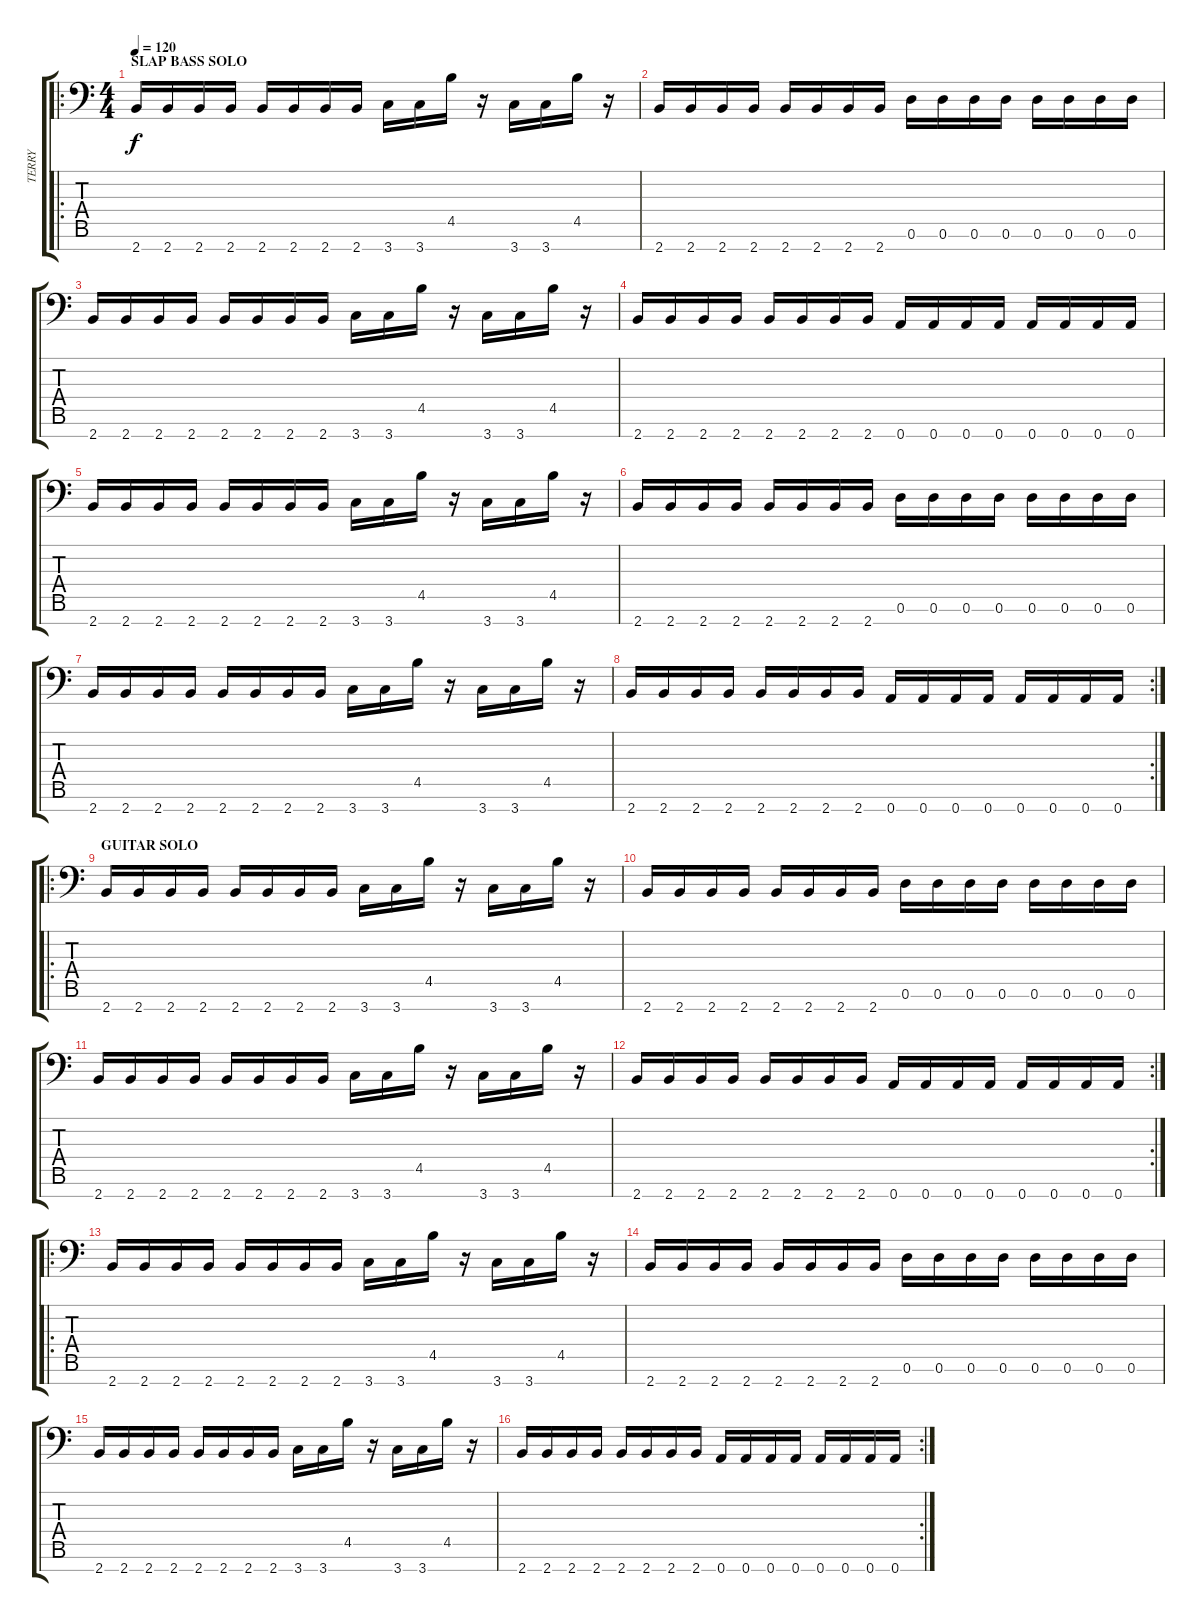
\track ("TERRY" "TERRY") {instrument electricbassfinger}
\staff {score tabs}
\tuning (D4 A3 F3 C3 G2 D2 A1) {hide}
\ro
\ts (4 4)
\section ("" "SLAP BASS SOLO")
\tempo 120
\clef f4
\ks c
2.7.16{dy f volume 11} 2.7.16 2.7.16 2.7.16 2.7.16 2.7.16 2.7.16 2.7.16 3.7.16 3.7.16 4.5.16 r.16 3.7.16 3.7.16 4.5.16 r.16 |
2.7.16 2.7.16 2.7.16 2.7.16 2.7.16 2.7.16 2.7.16 2.7.16 0.6.16 0.6.16 0.6.16 0.6.16 0.6.16 0.6.16 0.6.16 0.6.16 |
2.7.16 2.7.16 2.7.16 2.7.16 2.7.16 2.7.16 2.7.16 2.7.16 3.7.16 3.7.16 4.5.16 r.16 3.7.16 3.7.16 4.5.16 r.16 |
2.7.16 2.7.16 2.7.16 2.7.16 2.7.16 2.7.16 2.7.16 2.7.16 0.7.16 0.7.16 0.7.16 0.7.16 0.7.16 0.7.16 0.7.16 0.7.16 |
2.7.16 2.7.16 2.7.16 2.7.16 2.7.16 2.7.16 2.7.16 2.7.16 3.7.16 3.7.16 4.5.16 r.16 3.7.16 3.7.16 4.5.16 r.16 |
2.7.16 2.7.16 2.7.16 2.7.16 2.7.16 2.7.16 2.7.16 2.7.16 0.6.16 0.6.16 0.6.16 0.6.16 0.6.16 0.6.16 0.6.16 0.6.16 |
2.7.16 2.7.16 2.7.16 2.7.16 2.7.16 2.7.16 2.7.16 2.7.16 3.7.16 3.7.16 4.5.16 r.16 3.7.16 3.7.16 4.5.16 r.16 |
\rc 2
2.7.16 2.7.16 2.7.16 2.7.16 2.7.16 2.7.16 2.7.16 2.7.16 0.7.16 0.7.16 0.7.16 0.7.16 0.7.16 0.7.16 0.7.16 0.7.16 |
\ro
\section ("" "GUITAR SOLO")
2.7.16{volume 11} 2.7.16 2.7.16 2.7.16 2.7.16 2.7.16 2.7.16 2.7.16 3.7.16 3.7.16 4.5.16 r.16 3.7.16 3.7.16 4.5.16 r.16 |
2.7.16 2.7.16 2.7.16 2.7.16 2.7.16 2.7.16 2.7.16 2.7.16 0.6.16 0.6.16 0.6.16 0.6.16 0.6.16 0.6.16 0.6.16 0.6.16 |
2.7.16 2.7.16 2.7.16 2.7.16 2.7.16 2.7.16 2.7.16 2.7.16 3.7.16 3.7.16 4.5.16 r.16 3.7.16 3.7.16 4.5.16 r.16 |
\rc 2
2.7.16 2.7.16 2.7.16 2.7.16 2.7.16 2.7.16 2.7.16 2.7.16 0.7.16 0.7.16 0.7.16 0.7.16 0.7.16 0.7.16 0.7.16 0.7.16 |
\ro
2.7.16{volume 16} 2.7.16 2.7.16 2.7.16 2.7.16 2.7.16 2.7.16 2.7.16 3.7.16 3.7.16 4.5.16 r.16 3.7.16 3.7.16 4.5.16 r.16 |
2.7.16 2.7.16 2.7.16 2.7.16 2.7.16 2.7.16 2.7.16 2.7.16 0.6.16 0.6.16 0.6.16 0.6.16 0.6.16 0.6.16 0.6.16 0.6.16 |
2.7.16 2.7.16 2.7.16 2.7.16 2.7.16 2.7.16 2.7.16 2.7.16 3.7.16 3.7.16 4.5.16 r.16 3.7.16 3.7.16 4.5.16 r.16 |
\rc 2
2.7.16 2.7.16 2.7.16 2.7.16 2.7.16 2.7.16 2.7.16 2.7.16 0.7.16 0.7.16 0.7.16 0.7.16 0.7.16 0.7.16 0.7.16 0.7.16
